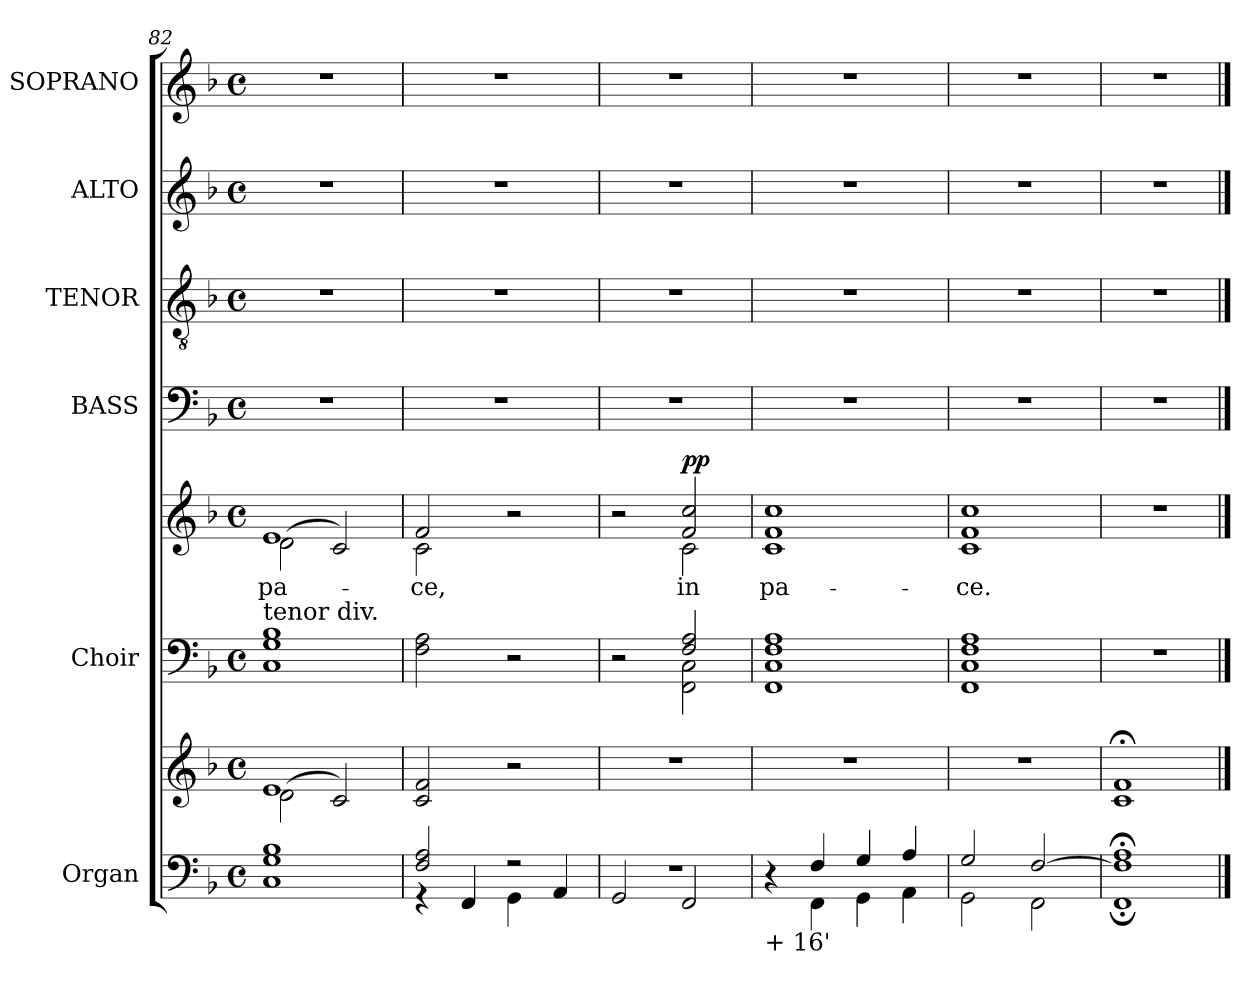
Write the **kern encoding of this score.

**kern	**kern	**kern	**kern	**text	**dynam	**kern	**kern	**kern	**kern
*part6	*part6	*part5	*part5	*part5	*part5	*part4	*part3	*part2	*part1
*staff8	*staff7	*staff6	*staff5	*staff5	*staff5/6	*staff4	*staff3	*staff2	*staff1
*I"Organ	*	*I"Choir	*	*	*	*I"BASS	*I"TENOR	*I"ALTO	*I"SOPRANO
*I'Org.	*	*I'Choir	*	*	*	*I'B.	*I'T.	*I'A.	*I'S.
*clefF4	*clefG2	*clefF4	*clefG2	*	*	*clefF4	*clefGv2	*clefG2	*clefG2
*	*	*	*	*	*	*	*ITrd7c12	*	*
*k[b-]	*k[b-]	*k[b-]	*k[b-]	*	*	*k[b-]	*k[b-]	*k[b-]	*k[b-]
*F:	*F:	*F:	*F:	*	*	*F:	*F:	*F:	*F:
*M4/4	*M4/4	*M4/4	*M4/4	*	*	*M4/4	*M4/4	*M4/4	*M4/4
*met(c)	*met(c)	*met(c)	*met(c)	*	*	*met(c)	*met(c)	*met(c)	*met(c)
=82	=82	=82	=82	=82	=82	=82	=82	=82	=82
*^	*^	*	*	*	*	*	*	*	*
!	!	!	!	!LO:TX:a:t=tenor div.	!	!	!	!	!	!	!
!	!	!	!	!	!	!LO:LY:b:color=#000000	!	!	!	!	!
*	*	*	*	*	*^	*	*	*	*	*	*
1Gi 1B-i	1Ci	1ei	(2di\	1Ci 1Gi 1B-i	1ei	(2di\	pa-	.	1r	1r	1r	1r
.	.	.	2ci/)	.	.	2ci/)	.	.	.	.	.	.
*	*	*v	*v	*	*	*	*	*	*	*	*	*
=83	=83	=83	=83	=83	=83	=83	=83	=83	=83	=83	=83
*	*	*^	*	*	*	*	*	*	*	*	*
!	!	!	!	!	!	!	!LO:LY:b:color=#000000	!	!	!	!	!
*	*	*v	*v	*	*	*	*	*	*	*	*	*
2Fi/ 2Ai	4r	2ci/ 2fi	2Fi\ 2Ai	2fi/	2ci\	-ce,	.	1r	1r	1r	1r
.	4FFi/	.	.	.	.	.	.	.	.	.	.
2r	4GGi\	2r	2r	2r	2ryy	.	.	.	.	.	.
.	4AAi/	.	.	.	.	.	.	.	.	.	.
=84	=84	=84	=84	=84	=84	=84	=84	=84	=84	=84	=84
*	*	*	*^	*	*	*	*	*	*	*	*
1r	2GGi/	1r	2r	2ryy	2r	2ryy	.	.	1r	1r	1r	1r
!	!	!	!	!	!	!	!LO:LY:b:color=#000000	!	!	!	!	!
.	2FFi/	.	2Fi/ 2Ai	2FFi\ 2Ci	2fi/ 2cci	2ci\	in	pp	.	.	.	.
*	*	*	*v	*v	*	*	*	*	*	*	*	*
*	*	*	*	*v	*v	*	*	*	*	*	*
=85	=85	=85	=85	=85	=85	=85	=85	=85	=85	=85
*	*	*	*^	*^	*	*	*	*	*	*
!LO:TX:b:t=+ 16'	!	!	!	!	!	!	!	!	!	!	!	!
!	!	!	!	!	!	!	!LO:LY:b:color=#000000	!	!	!	!	!
*	*	*	*v	*v	*	*	*	*	*	*	*	*
*	*	*	*	*v	*v	*	*	*	*	*	*
4r	4ryy	1r	1FFi 1Ci 1Fi 1Ai	1ci 1fi 1cci	pa-	.	1r	1r	1r	1r
4Fi/	4FFi\	.	.	.	.	.	.	.	.	.
4Gi/	4GGi\	.	.	.	.	.	.	.	.	.
4Ai/	4AAi\	.	.	.	.	.	.	.	.	.
=86	=86	=86	=86	=86	=86	=86	=86	=86	=86	=86
!	!	!	!	!	!LO:LY:b:color=#000000	!	!	!	!	!
2Gi/	2GGi\	1r	1FFi 1Ci 1Fi 1Ai	1ci 1fi 1cci	-ce.	.	1r	1r	1r	1r
[2Fi/	2FFi\	.	.	.	.	.	.	.	.	.
=87	=87	=87	=87	=87	=87	=87	=87	=87	=87	=87
1Fi]; 1Ai;	1FF;i	1ci; 1fi;	1r	1r	.	.	1r	1r	1r	1r
*v	*v	*	*	*	*	*	*	*	*	*
==	==	==	==	==	==	==	==	==	==
*-	*-	*-	*-	*-	*-	*-	*-	*-	*-
